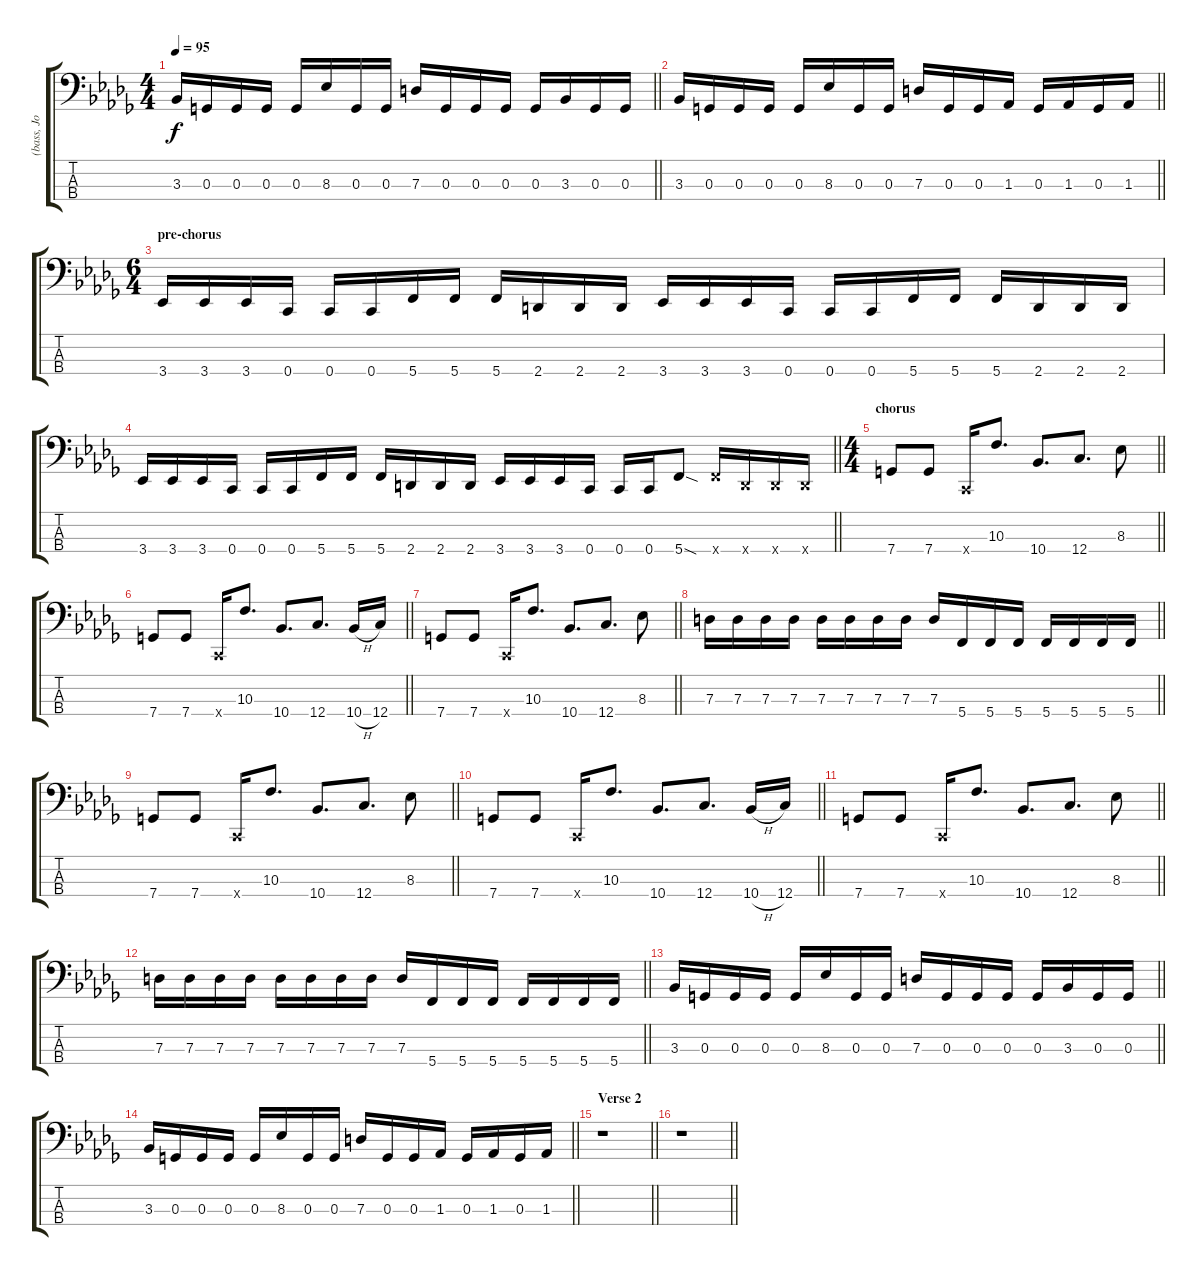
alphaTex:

\track (" (bass, John Moyer)" " (bass, Jo") {instrument electricbassfinger}
\staff {score tabs}
\tuning (F2 C2 G1 C1) {hide}
\ts (4 4)
\tempo 95
\clef f4
\barLineRight lightlight
\ks db
3.3.16{dy f} 0.3.16 0.3.16 0.3.16 0.3.16 8.3.16 0.3.16 0.3.16 7.3.16 0.3.16 0.3.16 0.3.16 0.3.16 3.3.16 0.3.16 0.3.16 |
\barLineRight lightlight
3.3.16 0.3.16 0.3.16 0.3.16 0.3.16 8.3.16 0.3.16 0.3.16 7.3.16 0.3.16 0.3.16 1.3.16 0.3.16 1.3.16 0.3.16 1.3.16 |
\ts (6 4)
\section ("" "pre-chorus")
3.4.16{volume 16} 3.4.16 3.4.16 0.4.16 0.4.16 0.4.16 5.4.16 5.4.16 5.4.16 2.4.16 2.4.16 2.4.16 3.4.16 3.4.16 3.4.16 0.4.16 0.4.16 0.4.16 5.4.16 5.4.16 5.4.16 2.4.16 2.4.16 2.4.16 |
\barLineRight lightlight
3.4.16 3.4.16 3.4.16 0.4.16 0.4.16 0.4.16 5.4.16 5.4.16 5.4.16 2.4.16 2.4.16 2.4.16 3.4.16 3.4.16 3.4.16 0.4.16 0.4.16 0.4.16 5.4{sod}.8 5.4{x}.16 2.4{x}.16 2.4{x}.16 2.4{x}.16 |
\ts (4 4)
\section ("" "chorus")
\barLineRight lightlight
7.4.8{volume 13} 7.4.8 0.4{x}.16 10.3.8{d} 10.4.8{d} 12.4.8{d} 8.3.8 |
\barLineRight lightlight
7.4.8 7.4.8 0.4{x}.16 10.3.8{d} 10.4.8{d} 12.4.8{d} 10.4{h}.16 12.4.16 |
\barLineRight lightlight
7.4.8 7.4.8 0.4{x}.16 10.3.8{d} 10.4.8{d} 12.4.8{d} 8.3.8 |
\barLineRight lightlight
7.3.16 7.3.16 7.3.16 7.3.16 7.3.16 7.3.16 7.3.16 7.3.16 7.3.16 5.4.16 5.4.16 5.4.16 5.4.16 5.4.16 5.4.16 5.4.16 |
\barLineRight lightlight
7.4.8 7.4.8 0.4{x}.16 10.3.8{d} 10.4.8{d} 12.4.8{d} 8.3.8 |
\barLineRight lightlight
7.4.8 7.4.8 0.4{x}.16 10.3.8{d} 10.4.8{d} 12.4.8{d} 10.4{h}.16 12.4.16 |
\barLineRight lightlight
7.4.8 7.4.8 0.4{x}.16 10.3.8{d} 10.4.8{d} 12.4.8{d} 8.3.8 |
\barLineRight lightlight
7.3.16 7.3.16 7.3.16 7.3.16 7.3.16 7.3.16 7.3.16 7.3.16 7.3.16 5.4.16 5.4.16 5.4.16 5.4.16 5.4.16 5.4.16 5.4.16 |
\barLineRight lightlight
3.3.16{volume 13} 0.3.16 0.3.16 0.3.16 0.3.16 8.3.16 0.3.16 0.3.16 7.3.16 0.3.16 0.3.16 0.3.16 0.3.16 3.3.16 0.3.16 0.3.16 |
\barLineRight lightlight
3.3.16 0.3.16 0.3.16 0.3.16 0.3.16 8.3.16 0.3.16 0.3.16 7.3.16 0.3.16 0.3.16 1.3.16 0.3.16 1.3.16 0.3.16 1.3.16 |
\section ("" "Verse 2")
\barLineRight lightlight
r.1 |
\barLineRight lightlight
r.1
